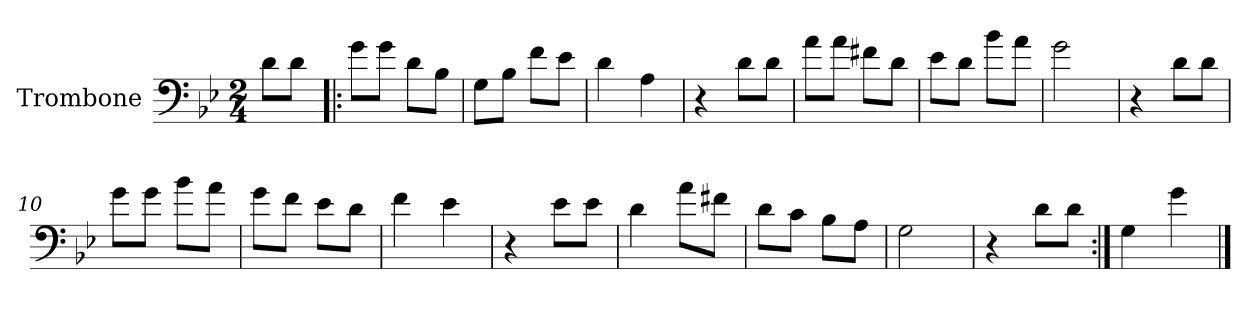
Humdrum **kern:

**kern
*part1
*staff1
*I"Trombone
*I'Tbn.
*clefF4
*k[b-e-]
*M2/4
*MM70
=1
8d\L
8d\J
=2!|:
8g\L
8g\J
8d\L
8B-\J
=3
8G\L
8B-\J
8f\L
8e-\J
=4
4d\
4A\
=5
4r
8d\L
8d\J
=6
8a\L
8a\J
8f#X\L
8d\J
=7
8e-\L
8d\J
8b-\L
8a\J
=8
2g\
!!LO:LB:g=z
=9
4r
8d\L
8d\J
=10
8g\L
8g\J
8b-\L
8a\J
=11
8g\L
8f\J
8e-\L
8d\J
=12
4f\
4e-\
=13
4r
8e-\L
8e-\J
=14
4d\
8a\L
8f#X\J
=15
8d\L
8c\J
8B-\L
8A\J
=16
2G\
=17
4r
8d\L
8d\J
!!LO:LB:g=z
=18:|!
4G\
4g\
==
*-
